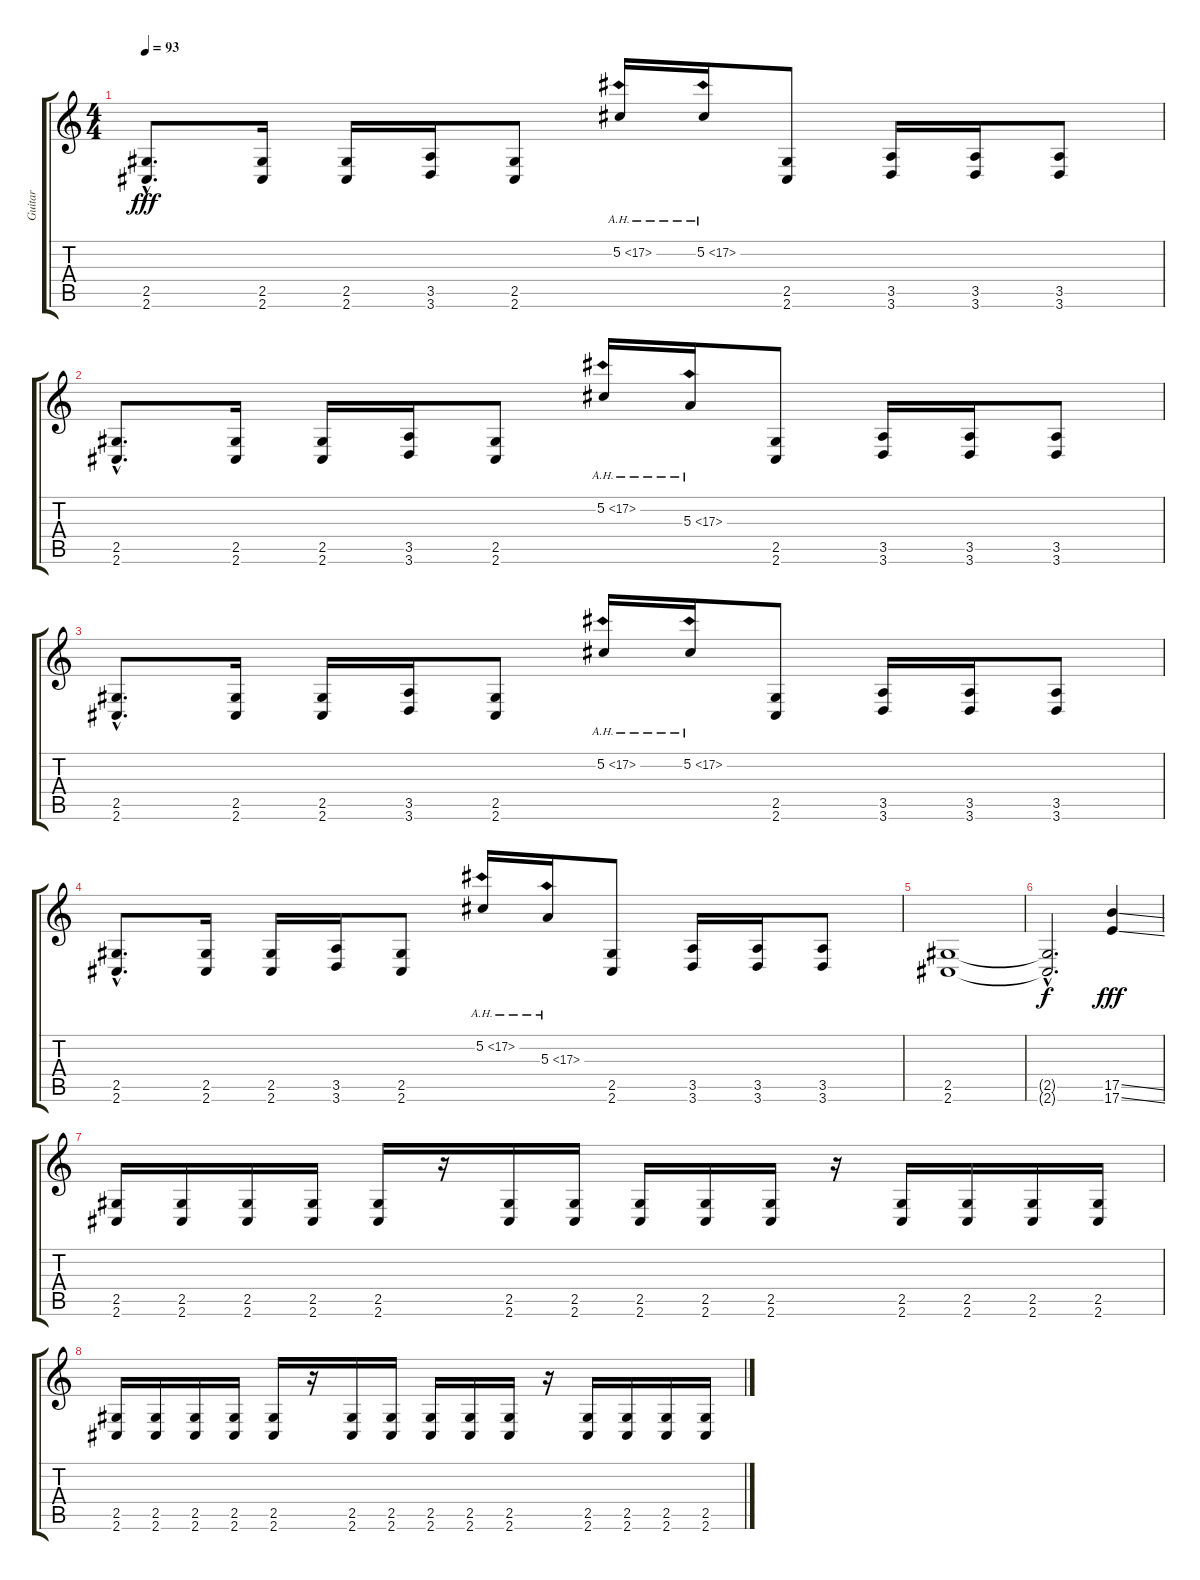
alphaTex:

\track ("Guitar" "Guitar") {instrument overdrivenguitar}
\staff {score tabs}
\tuning (Db4 Ab3 E3 B2 Gb2 B1) {hide}
\ts (4 4)
\tempo 93
\clef g2
\ks c
(2.5{hac} 2.6{hac}).8{d dy fff} (2.5 2.6).16 (2.5 2.6).16 (3.5 3.6).16 (2.5 2.6).8 5.2{ah 12}.16 5.2{ah 12}.16 (2.5 2.6).8 (3.5 3.6).16 (3.5 3.6).16 (3.5 3.6).8 |
(2.5{hac} 2.6{hac}).8{d} (2.5 2.6).16 (2.5 2.6).16 (3.5 3.6).16 (2.5 2.6).8 5.2{ah 12}.16 5.3{ah 12}.16 (2.5 2.6).8 (3.5 3.6).16 (3.5 3.6).16 (3.5 3.6).8 |
(2.5{hac} 2.6{hac}).8{d} (2.5 2.6).16 (2.5 2.6).16 (3.5 3.6).16 (2.5 2.6).8 5.2{ah 12}.16 5.2{ah 12}.16 (2.5 2.6).8 (3.5 3.6).16 (3.5 3.6).16 (3.5 3.6).8 |
(2.5{hac} 2.6{hac}).8{d} (2.5 2.6).16 (2.5 2.6).16 (3.5 3.6).16 (2.5 2.6).8 5.2{ah 12}.16 5.3{ah 12}.16 (2.5 2.6).8 (3.5 3.6).16 (3.5 3.6).16 (3.5 3.6).8 |
(2.5 2.6).1 |
(2.5{hac t} 2.6{hac t}).2{d dy f} (17.5{ss} 17.6{ss}).4{dy fff} |
(2.5 2.6).16 (2.5 2.6).16 (2.5 2.6).16 (2.5 2.6).16 (2.5 2.6).16 r.16 (2.5 2.6).16 (2.5 2.6).16 (2.5 2.6).16 (2.5 2.6).16 (2.5 2.6).16 r.16 (2.5 2.6).16 (2.5 2.6).16 (2.5 2.6).16 (2.5 2.6).16 |
(2.5 2.6).16 (2.5 2.6).16 (2.5 2.6).16 (2.5 2.6).16 (2.5 2.6).16 r.16 (2.5 2.6).16 (2.5 2.6).16 (2.5 2.6).16 (2.5 2.6).16 (2.5 2.6).16 r.16 (2.5 2.6).16 (2.5 2.6).16 (2.5 2.6).16 (2.5 2.6).16
